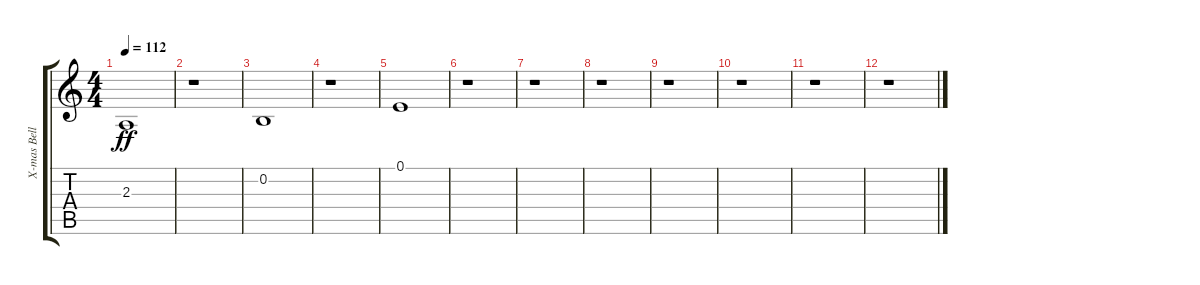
\track ("X-mas Bells" "X-mas Bell") {instrument steeldrums}
\staff {score tabs}
\tuning (E4 B3 G3 D3 A2 E2) {hide}
\ts (4 4)
\tempo 112
\clef g2
\ks c
2.3.1{dy ff} |
r.1 |
0.2.1 |
r.1 |
0.1.1 |
r.1 |
r.1 |
r.1 |
r.1 |
r.1 |
r.1 |
r.1
